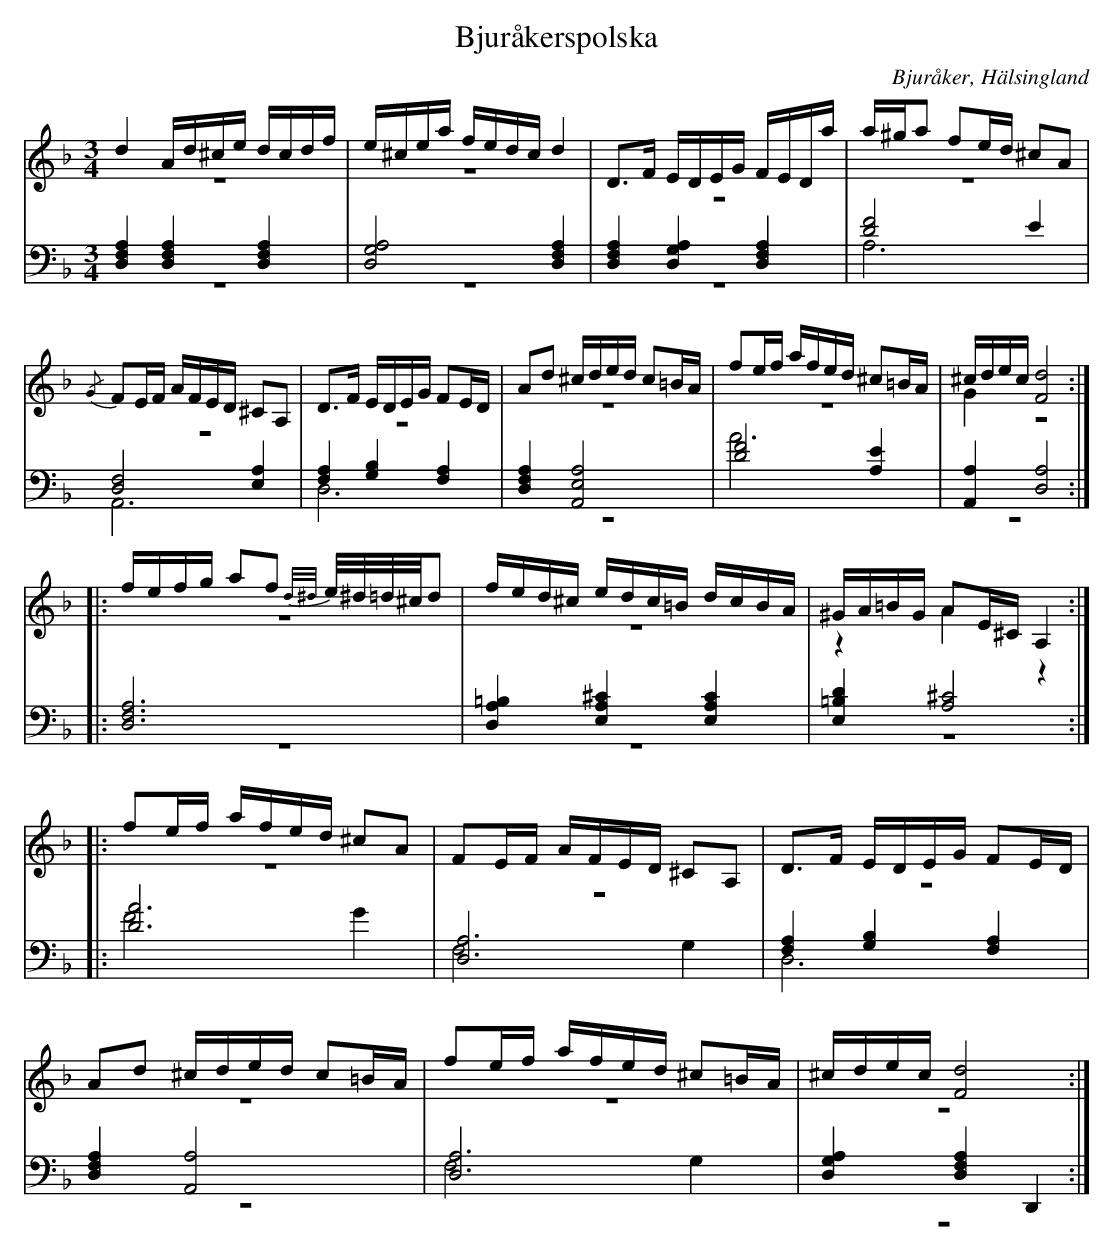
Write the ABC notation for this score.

X:1
T: Bjuråkerspolska
O: Bjuråker, Hälsingland
M: 3/4
L: 1/16
K: Dm
V:1
V:2 merge
V:3
V:4 merge
V:1
d4 Ad^ce dcdf |e^cea fedc d4|D2>F2 EDEG FEDa|a^ga2 f2ed ^c2A2|
{/G}F2EF AFED ^C2A,2|D2>F2 EDEG F2ED|A2d2 ^cded c2=BA|f2ef afed ^c2=BA|^cdec [F8d8]:|
|:fefg a2f2 {d/^d/}e/^d/=d/^c/d2 |fed^c edc=B dcBA|^GA=BG A2E^C A,4:|
|:f2ef afed ^c2A2|F2EF AFED ^C2A,2|D2>F2 EDEG F2ED|
A2d2 ^cded c2=BA|f2ef afed ^c2=BA|^cdec [F8d8]:|
V:2
z12|z12|z12|z12|
z12|z12|z12|z12|G4 z8:|
|:z12|z12|z4 A4 z4:|
|:z12|z12|z12|
z12|z12|z12:|
V:3 clef=bass
[D,4F,4A,4] [D,4F,4A,4] [D,4F,4A,4]|[D,8G,8A,8] [D,4F,4A,4]|[D,4F,4A,4] [D,4G,4A,4] [D,4F,4A,4]|[D8F8] E4|
[D,8F,8] [E,4A,4]|[F,4A,4] [G,4B,4] [F,4A,4]|[D,4F,4A,4] [A,,8E,8A,8]|[D8F8] [A,4E4]|[A,,4A,4] [D,8A,8]:|
|:[D,12F,12A,12]|[D,4A,4=B,4] [E,4A,4^C4] [E,4A,4C4]|[E,4=B,4D4] [A,8^C8]:|
|:[D12A12]|[D,12A,12]|[F,4A,4] [G,4B,4] [F,4A,4]|
[D,4F,4A,4] [A,,8A,8]|[D,12A,12]|[D,4G,4A,4] [D,4F,4A,4] D,,4:|
V:4 clef=bass
z12|z12|z12|A,12|
A,,12|D,12|z12|A12|z12:|
|:z12|z12|z12:|
|:F8 G4|F,8 G,4|D,12|
z12|F,8 G,4|z12:|
